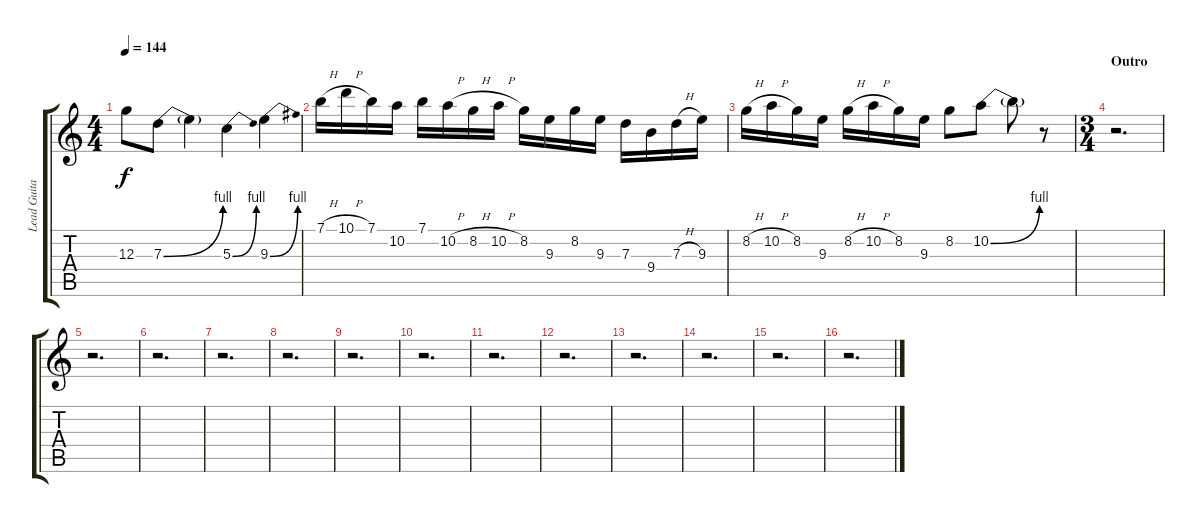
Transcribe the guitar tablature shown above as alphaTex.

\track ("Lead Guitar" "Lead Guita") {instrument overdrivenguitar}
\staff {score tabs}
\tuning (E4 B3 G3 D3 A2 E2) {hide}
\ts (4 4)
\tempo 144
\clef g2
\ks c
12.3{t}.8{dy f} 7.3{be (bend 0 0 60 4)}.8 7.3{t}.4 5.3{be (bend 0 0 60 4)}.4 9.3{be (bend 0 0 60 4)}.4 |
7.1{h}.16 10.1{h}.16 7.1.16 10.2.16 7.1.16 10.2{h}.16 8.2{h}.16 10.2{h}.16 8.2.16 9.3.16 8.2.16 9.3.16 7.3.16 9.4.16 7.3{h}.16 9.3.16 |
8.2{h}.16 10.2{h}.16 8.2.16 9.3.16 8.2{h}.16 10.2{h}.16 8.2.16 9.3.16 8.2.8 10.2{be (bend 0 0 60 4)}.8 10.2{t}.8 r.8 |
\ts (3 4)
\section ("" "Outro")
r.2{d} |
r.2{d} |
r.2{d} |
r.2{d} |
r.2{d} |
r.2{d} |
r.2{d} |
r.2{d} |
r.2{d} |
r.2{d} |
r.2{d} |
r.2{d} |
r.2{d}
